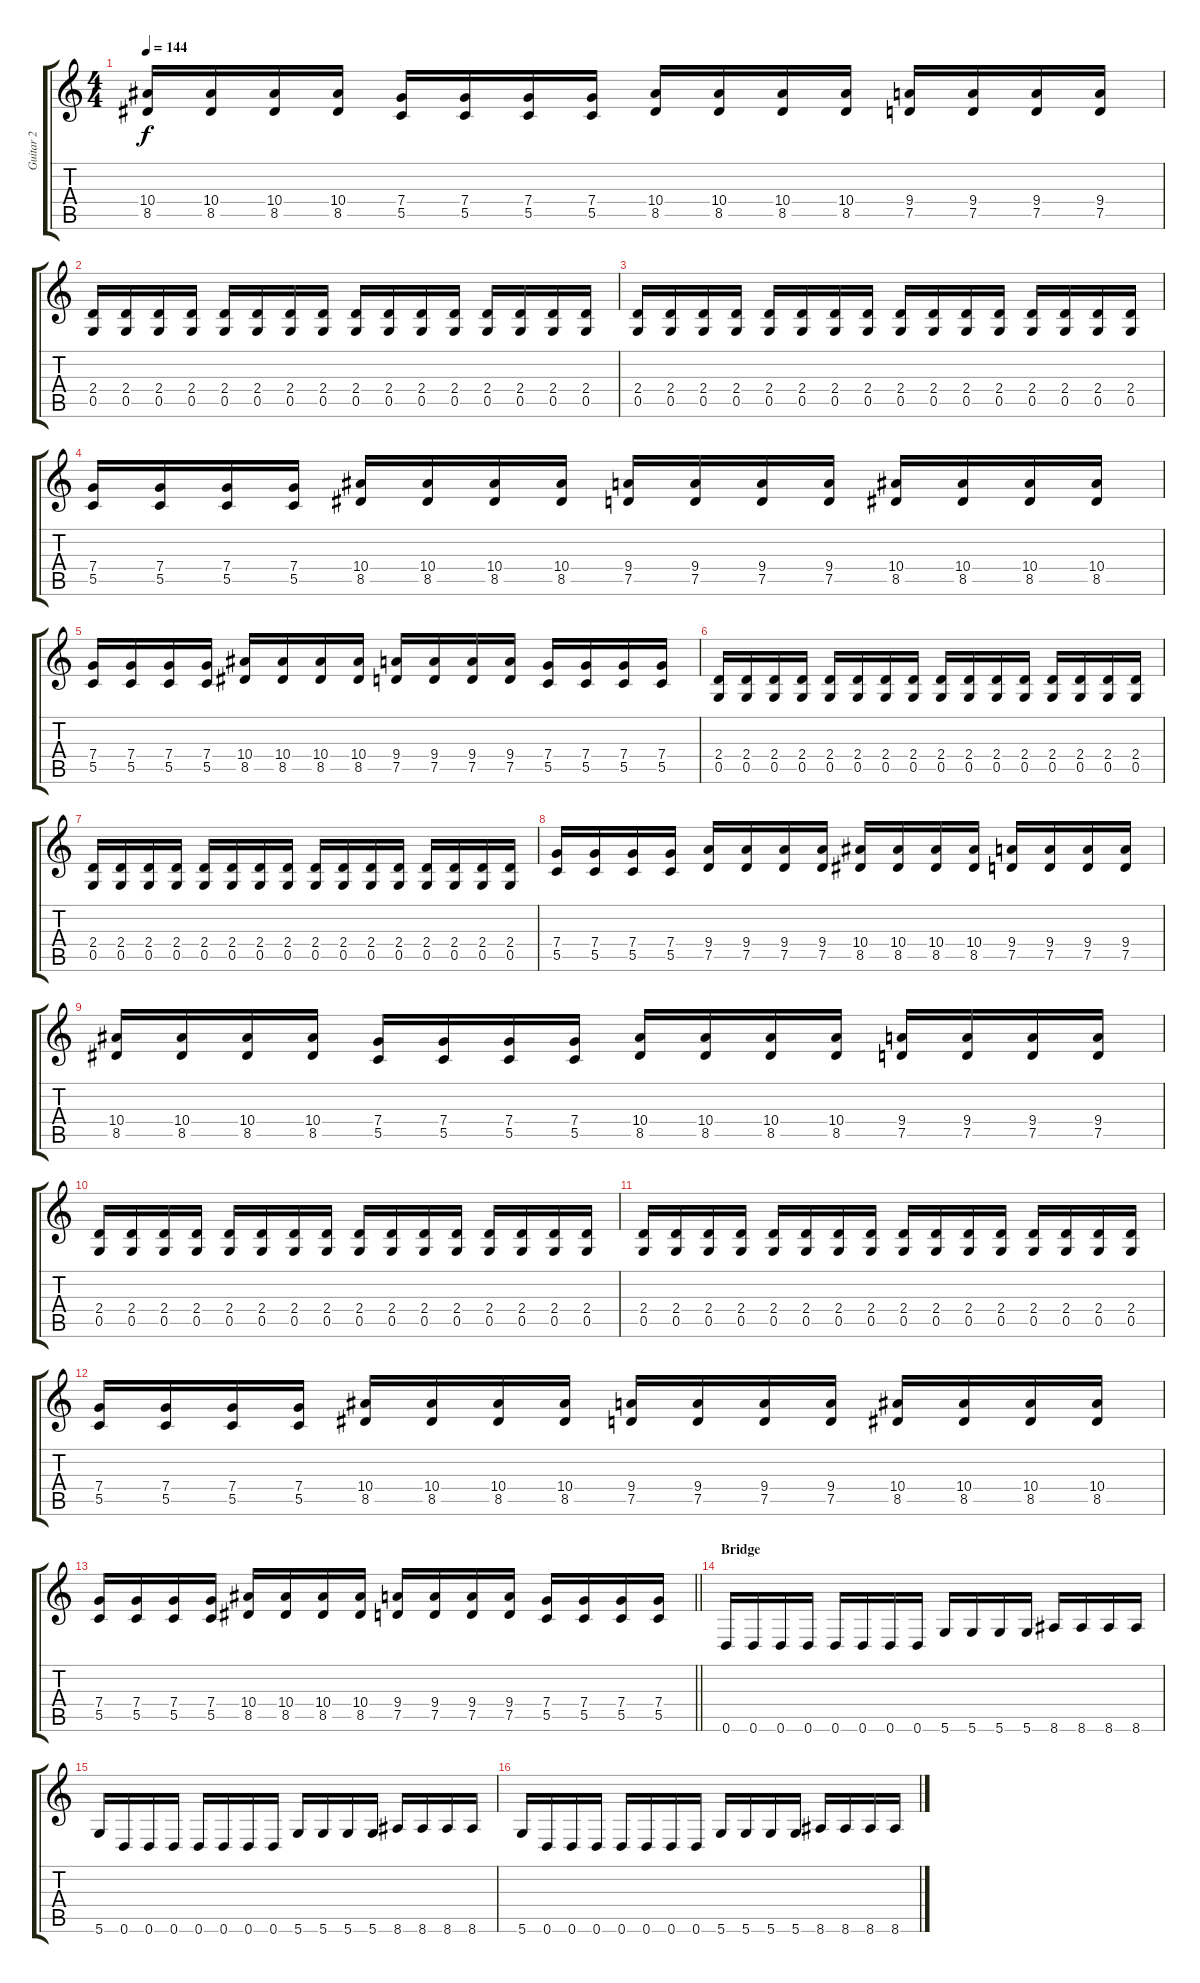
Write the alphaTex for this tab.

\track ("Guitar 2" "Guitar 2") {instrument overdrivenguitar}
\staff {score tabs}
\tuning (D4 A3 F3 C3 G2 D2) {hide}
\ts (4 4)
\tempo 144
\clef g2
\ks c
(10.4 8.5).16{dy f} (10.4 8.5).16 (10.4 8.5).16 (10.4 8.5).16 (7.4 5.5).16 (7.4 5.5).16 (7.4 5.5).16 (7.4 5.5).16 (10.4 8.5).16 (10.4 8.5).16 (10.4 8.5).16 (10.4 8.5).16 (9.4 7.5).16 (9.4 7.5).16 (9.4 7.5).16 (9.4 7.5).16 |
(2.4 0.5).16 (2.4 0.5).16 (2.4 0.5).16 (2.4 0.5).16 (2.4 0.5).16 (2.4 0.5).16 (2.4 0.5).16 (2.4 0.5).16 (2.4 0.5).16 (2.4 0.5).16 (2.4 0.5).16 (2.4 0.5).16 (2.4 0.5).16 (2.4 0.5).16 (2.4 0.5).16 (2.4 0.5).16 |
(2.4 0.5).16 (2.4 0.5).16 (2.4 0.5).16 (2.4 0.5).16 (2.4 0.5).16 (2.4 0.5).16 (2.4 0.5).16 (2.4 0.5).16 (2.4 0.5).16 (2.4 0.5).16 (2.4 0.5).16 (2.4 0.5).16 (2.4 0.5).16 (2.4 0.5).16 (2.4 0.5).16 (2.4 0.5).16 |
(7.4 5.5).16 (7.4 5.5).16 (7.4 5.5).16 (7.4 5.5).16 (10.4 8.5).16 (10.4 8.5).16 (10.4 8.5).16 (10.4 8.5).16 (9.4 7.5).16 (9.4 7.5).16 (9.4 7.5).16 (9.4 7.5).16 (10.4 8.5).16 (10.4 8.5).16 (10.4 8.5).16 (10.4 8.5).16 |
(7.4 5.5).16 (7.4 5.5).16 (7.4 5.5).16 (7.4 5.5).16 (10.4 8.5).16 (10.4 8.5).16 (10.4 8.5).16 (10.4 8.5).16 (9.4 7.5).16 (9.4 7.5).16 (9.4 7.5).16 (9.4 7.5).16 (7.4 5.5).16 (7.4 5.5).16 (7.4 5.5).16 (7.4 5.5).16 |
(2.4 0.5).16 (2.4 0.5).16 (2.4 0.5).16 (2.4 0.5).16 (2.4 0.5).16 (2.4 0.5).16 (2.4 0.5).16 (2.4 0.5).16 (2.4 0.5).16 (2.4 0.5).16 (2.4 0.5).16 (2.4 0.5).16 (2.4 0.5).16 (2.4 0.5).16 (2.4 0.5).16 (2.4 0.5).16 |
(2.4 0.5).16 (2.4 0.5).16 (2.4 0.5).16 (2.4 0.5).16 (2.4 0.5).16 (2.4 0.5).16 (2.4 0.5).16 (2.4 0.5).16 (2.4 0.5).16 (2.4 0.5).16 (2.4 0.5).16 (2.4 0.5).16 (2.4 0.5).16 (2.4 0.5).16 (2.4 0.5).16 (2.4 0.5).16 |
(7.4 5.5).16 (7.4 5.5).16 (7.4 5.5).16 (7.4 5.5).16 (9.4 7.5).16 (9.4 7.5).16 (9.4 7.5).16 (9.4 7.5).16 (10.4 8.5).16 (10.4 8.5).16 (10.4 8.5).16 (10.4 8.5).16 (9.4 7.5).16 (9.4 7.5).16 (9.4 7.5).16 (9.4 7.5).16 |
(10.4 8.5).16 (10.4 8.5).16 (10.4 8.5).16 (10.4 8.5).16 (7.4 5.5).16 (7.4 5.5).16 (7.4 5.5).16 (7.4 5.5).16 (10.4 8.5).16 (10.4 8.5).16 (10.4 8.5).16 (10.4 8.5).16 (9.4 7.5).16 (9.4 7.5).16 (9.4 7.5).16 (9.4 7.5).16 |
(2.4 0.5).16 (2.4 0.5).16 (2.4 0.5).16 (2.4 0.5).16 (2.4 0.5).16 (2.4 0.5).16 (2.4 0.5).16 (2.4 0.5).16 (2.4 0.5).16 (2.4 0.5).16 (2.4 0.5).16 (2.4 0.5).16 (2.4 0.5).16 (2.4 0.5).16 (2.4 0.5).16 (2.4 0.5).16 |
(2.4 0.5).16 (2.4 0.5).16 (2.4 0.5).16 (2.4 0.5).16 (2.4 0.5).16 (2.4 0.5).16 (2.4 0.5).16 (2.4 0.5).16 (2.4 0.5).16 (2.4 0.5).16 (2.4 0.5).16 (2.4 0.5).16 (2.4 0.5).16 (2.4 0.5).16 (2.4 0.5).16 (2.4 0.5).16 |
(7.4 5.5).16 (7.4 5.5).16 (7.4 5.5).16 (7.4 5.5).16 (10.4 8.5).16 (10.4 8.5).16 (10.4 8.5).16 (10.4 8.5).16 (9.4 7.5).16 (9.4 7.5).16 (9.4 7.5).16 (9.4 7.5).16 (10.4 8.5).16 (10.4 8.5).16 (10.4 8.5).16 (10.4 8.5).16 |
\barLineRight lightlight
(7.4 5.5).16 (7.4 5.5).16 (7.4 5.5).16 (7.4 5.5).16 (10.4 8.5).16 (10.4 8.5).16 (10.4 8.5).16 (10.4 8.5).16 (9.4 7.5).16 (9.4 7.5).16 (9.4 7.5).16 (9.4 7.5).16 (7.4 5.5).16 (7.4 5.5).16 (7.4 5.5).16 (7.4 5.5).16 |
\section ("" "Bridge")
0.6.16 0.6.16 0.6.16 0.6.16 0.6.16 0.6.16 0.6.16 0.6.16 5.6.16 5.6.16 5.6.16 5.6.16 8.6.16 8.6.16 8.6.16 8.6.16 |
5.6.16 0.6.16 0.6.16 0.6.16 0.6.16 0.6.16 0.6.16 0.6.16 5.6.16 5.6.16 5.6.16 5.6.16 8.6.16 8.6.16 8.6.16 8.6.16 |
5.6.16 0.6.16 0.6.16 0.6.16 0.6.16 0.6.16 0.6.16 0.6.16 5.6.16 5.6.16 5.6.16 5.6.16 8.6.16 8.6.16 8.6.16 8.6.16
